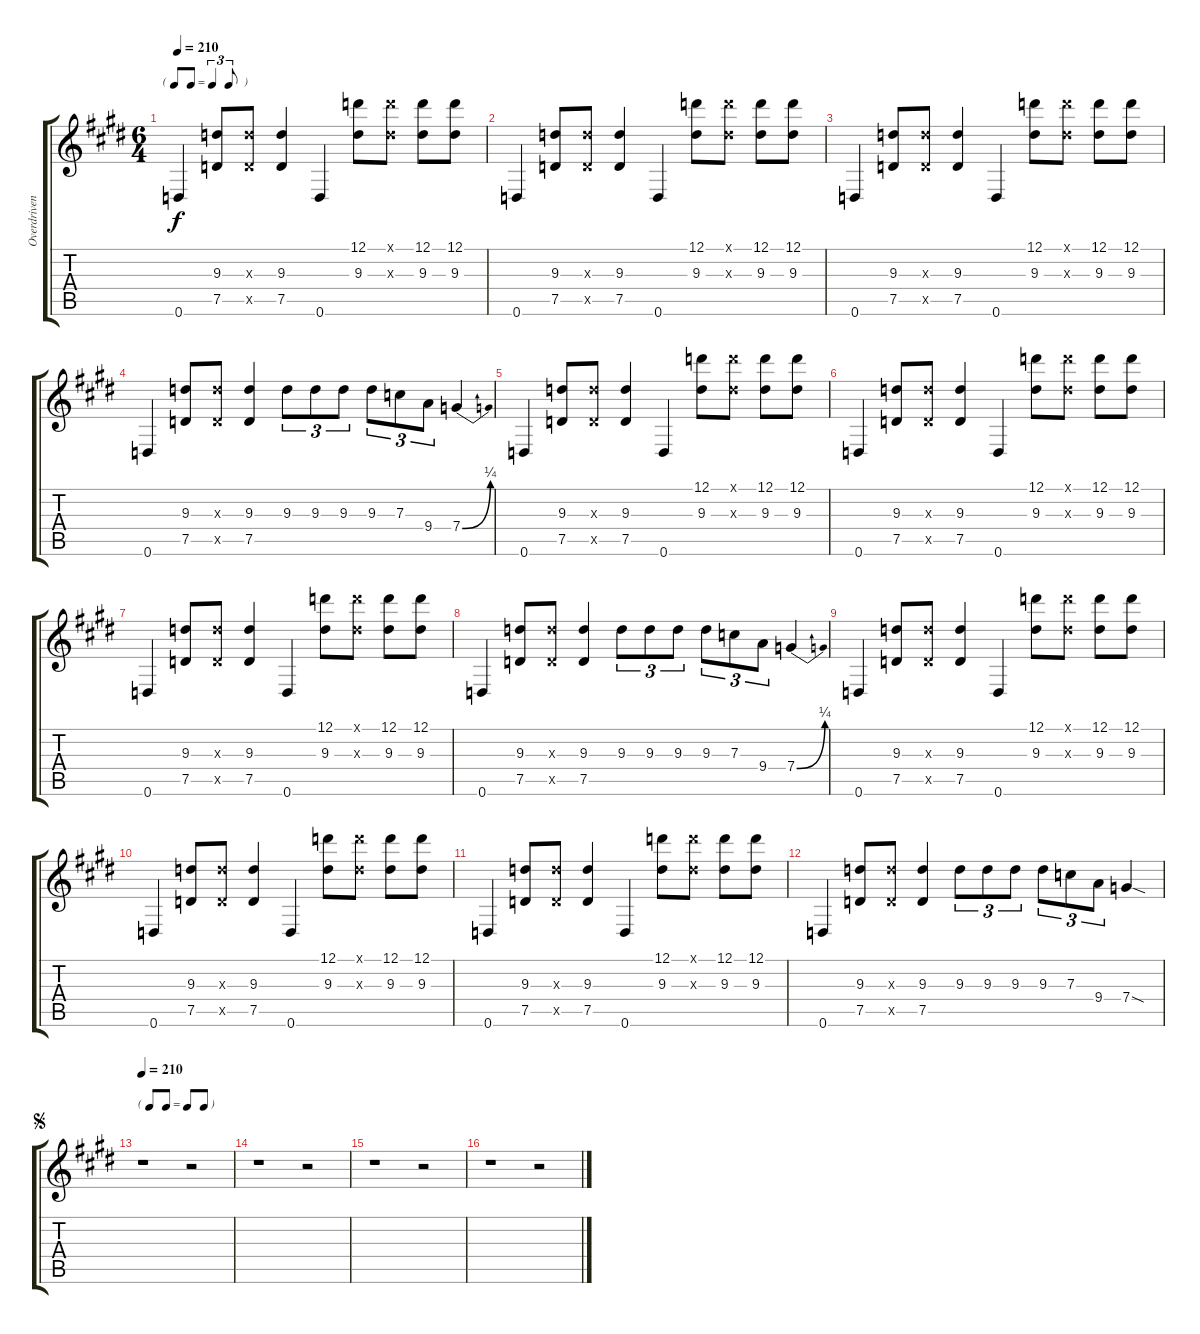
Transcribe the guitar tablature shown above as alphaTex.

\track ("Overdriven" "Overdriven") {instrument overdrivenguitar}
\staff {score tabs}
\tuning (D4 A3 F3 C3 G2 D2) {hide}
\ts (6 4)
\tf triplet8th
\tempo 210
\clef g2
\ks c#minor
0.6.4{dy f} (9.3 7.5).8 (9.3{x} 7.5{x}).8 (9.3 7.5).4 0.6.4 (12.1 9.3).8 (12.1{x} 9.3{x}).8 (12.1 9.3).8 (12.1 9.3).8 |
0.6.4 (9.3 7.5).8 (9.3{x} 7.5{x}).8 (9.3 7.5).4 0.6.4 (12.1 9.3).8 (12.1{x} 9.3{x}).8 (12.1 9.3).8 (12.1 9.3).8 |
0.6.4 (9.3 7.5).8 (9.3{x} 7.5{x}).8 (9.3 7.5).4 0.6.4 (12.1 9.3).8 (12.1{x} 9.3{x}).8 (12.1 9.3).8 (12.1 9.3).8 |
0.6.4 (9.3 7.5).8 (9.3{x} 7.5{x}).8 (9.3 7.5).4 9.3.8{tu (3 2)} 9.3.8{tu (3 2)} 9.3.8{tu (3 2)} 9.3.8{tu (3 2)} 7.3.8{tu (3 2)} 9.4.8{tu (3 2)} 7.4{be (bend 0 0 60 1)}.4 |
0.6.4 (9.3 7.5).8 (9.3{x} 7.5{x}).8 (9.3 7.5).4 0.6.4 (12.1 9.3).8 (12.1{x} 9.3{x}).8 (12.1 9.3).8 (12.1 9.3).8 |
0.6.4 (9.3 7.5).8 (9.3{x} 7.5{x}).8 (9.3 7.5).4 0.6.4 (12.1 9.3).8 (12.1{x} 9.3{x}).8 (12.1 9.3).8 (12.1 9.3).8 |
0.6.4 (9.3 7.5).8 (9.3{x} 7.5{x}).8 (9.3 7.5).4 0.6.4 (12.1 9.3).8 (12.1{x} 9.3{x}).8 (12.1 9.3).8 (12.1 9.3).8 |
0.6.4 (9.3 7.5).8 (9.3{x} 7.5{x}).8 (9.3 7.5).4 9.3.8{tu (3 2)} 9.3.8{tu (3 2)} 9.3.8{tu (3 2)} 9.3.8{tu (3 2)} 7.3.8{tu (3 2)} 9.4.8{tu (3 2)} 7.4{be (bend 0 0 60 1)}.4 |
0.6.4 (9.3 7.5).8 (9.3{x} 7.5{x}).8 (9.3 7.5).4 0.6.4 (12.1 9.3).8 (12.1{x} 9.3{x}).8 (12.1 9.3).8 (12.1 9.3).8 |
0.6.4 (9.3 7.5).8 (9.3{x} 7.5{x}).8 (9.3 7.5).4 0.6.4 (12.1 9.3).8 (12.1{x} 9.3{x}).8 (12.1 9.3).8 (12.1 9.3).8 |
0.6.4 (9.3 7.5).8 (9.3{x} 7.5{x}).8 (9.3 7.5).4 0.6.4 (12.1 9.3).8 (12.1{x} 9.3{x}).8 (12.1 9.3).8 (12.1 9.3).8 |
0.6.4 (9.3 7.5).8 (9.3{x} 7.5{x}).8 (9.3 7.5).4 9.3.8{tu (3 2)} 9.3.8{tu (3 2)} 9.3.8{tu (3 2)} 9.3.8{tu (3 2)} 7.3.8{tu (3 2)} 9.4.8{tu (3 2)} 7.4{sod}.4 |
\tf none
\jump segno
\tempo 210
r.1 r.2 |
r.1 r.2 |
r.1 r.2 |
r.1 r.2
